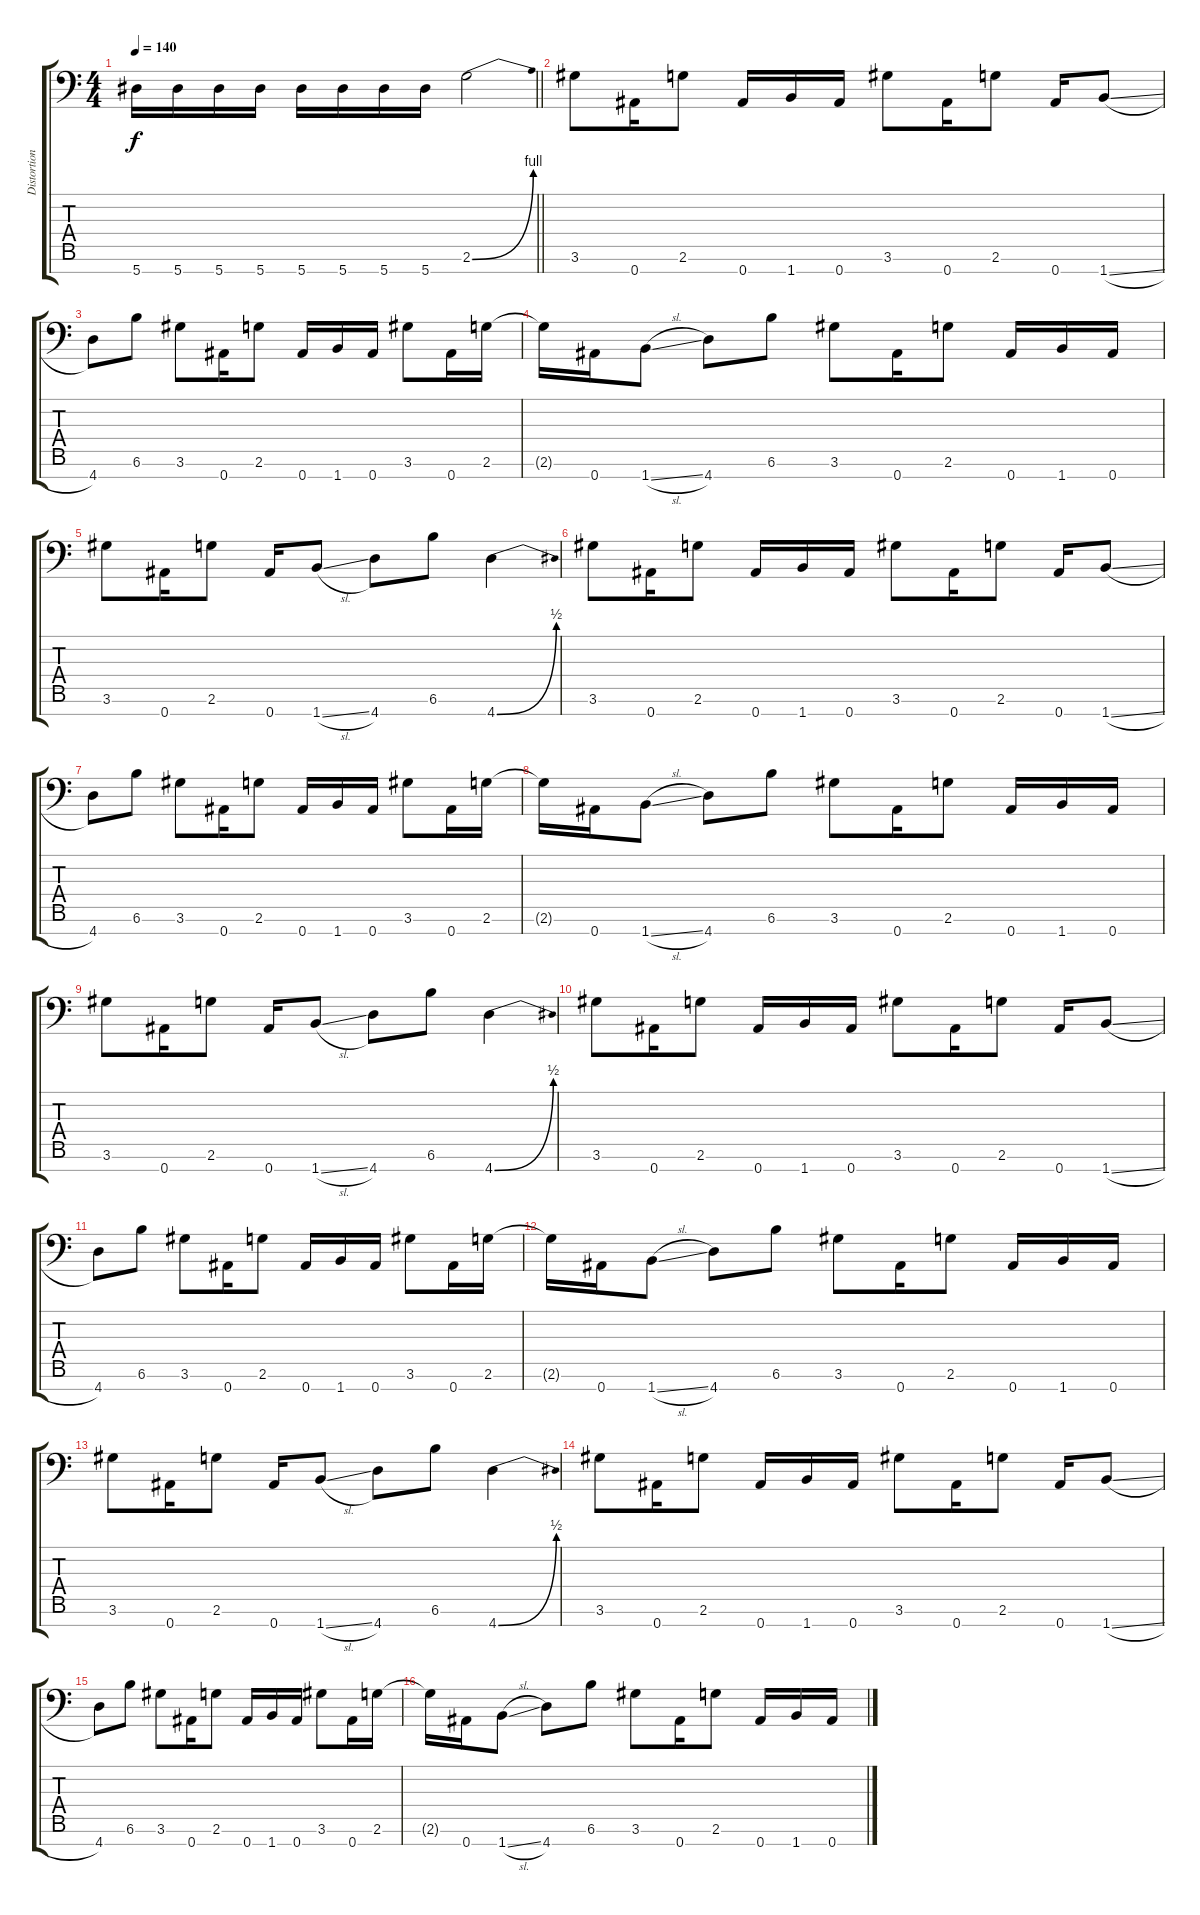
\track ("Distortion Two" "Distortion") {instrument distortionguitar}
\staff {score tabs}
\tuning (Eb4 Bb3 F3 Eb3 Bb2 F2 Bb1) {hide}
\ts (4 4)
\tempo 140
\clef f4
\barLineRight lightlight
\ks c
5.7.16{dy f} 5.7.16 5.7.16 5.7.16 5.7.16 5.7.16 5.7.16 5.7.16 2.6{be (bend 0 0 60 4)}.2 |
3.6.8 0.7.16 2.6.8 0.7.16 1.7.16 0.7.16 3.6.8 0.7.16 2.6.8 0.7.16 1.7{sl}.8 |
4.7.8 6.6.8 3.6.8 0.7.16 2.6.8 0.7.16 1.7.16 0.7.16 3.6.8 0.7.16 2.6.16 |
2.6{t}.16 0.7.16 1.7{sl}.8 4.7.8 6.6.8 3.6.8 0.7.16 2.6.8 0.7.16 1.7.16 0.7.16 |
3.6.8 0.7.16 2.6.8 0.7.16 1.7{sl}.8 4.7.8 6.6.8 4.7{be (bend 0 0 60 2)}.4 |
3.6.8 0.7.16 2.6.8 0.7.16 1.7.16 0.7.16 3.6.8 0.7.16 2.6.8 0.7.16 1.7{sl}.8 |
4.7.8 6.6.8 3.6.8 0.7.16 2.6.8 0.7.16 1.7.16 0.7.16 3.6.8 0.7.16 2.6.16 |
2.6{t}.16 0.7.16 1.7{sl}.8 4.7.8 6.6.8 3.6.8 0.7.16 2.6.8 0.7.16 1.7.16 0.7.16 |
3.6.8 0.7.16 2.6.8 0.7.16 1.7{sl}.8 4.7.8 6.6.8 4.7{be (bend 0 0 60 2)}.4 |
3.6.8 0.7.16 2.6.8 0.7.16 1.7.16 0.7.16 3.6.8 0.7.16 2.6.8 0.7.16 1.7{sl}.8 |
4.7.8 6.6.8 3.6.8 0.7.16 2.6.8 0.7.16 1.7.16 0.7.16 3.6.8 0.7.16 2.6.16 |
2.6{t}.16 0.7.16 1.7{sl}.8 4.7.8 6.6.8 3.6.8 0.7.16 2.6.8 0.7.16 1.7.16 0.7.16 |
3.6.8 0.7.16 2.6.8 0.7.16 1.7{sl}.8 4.7.8 6.6.8 4.7{be (bend 0 0 60 2)}.4 |
3.6.8 0.7.16 2.6.8 0.7.16 1.7.16 0.7.16 3.6.8 0.7.16 2.6.8 0.7.16 1.7{sl}.8 |
4.7.8 6.6.8 3.6.8 0.7.16 2.6.8 0.7.16 1.7.16 0.7.16 3.6.8 0.7.16 2.6.16 |
2.6{t}.16 0.7.16 1.7{sl}.8 4.7.8 6.6.8 3.6.8 0.7.16 2.6.8 0.7.16 1.7.16 0.7.16
